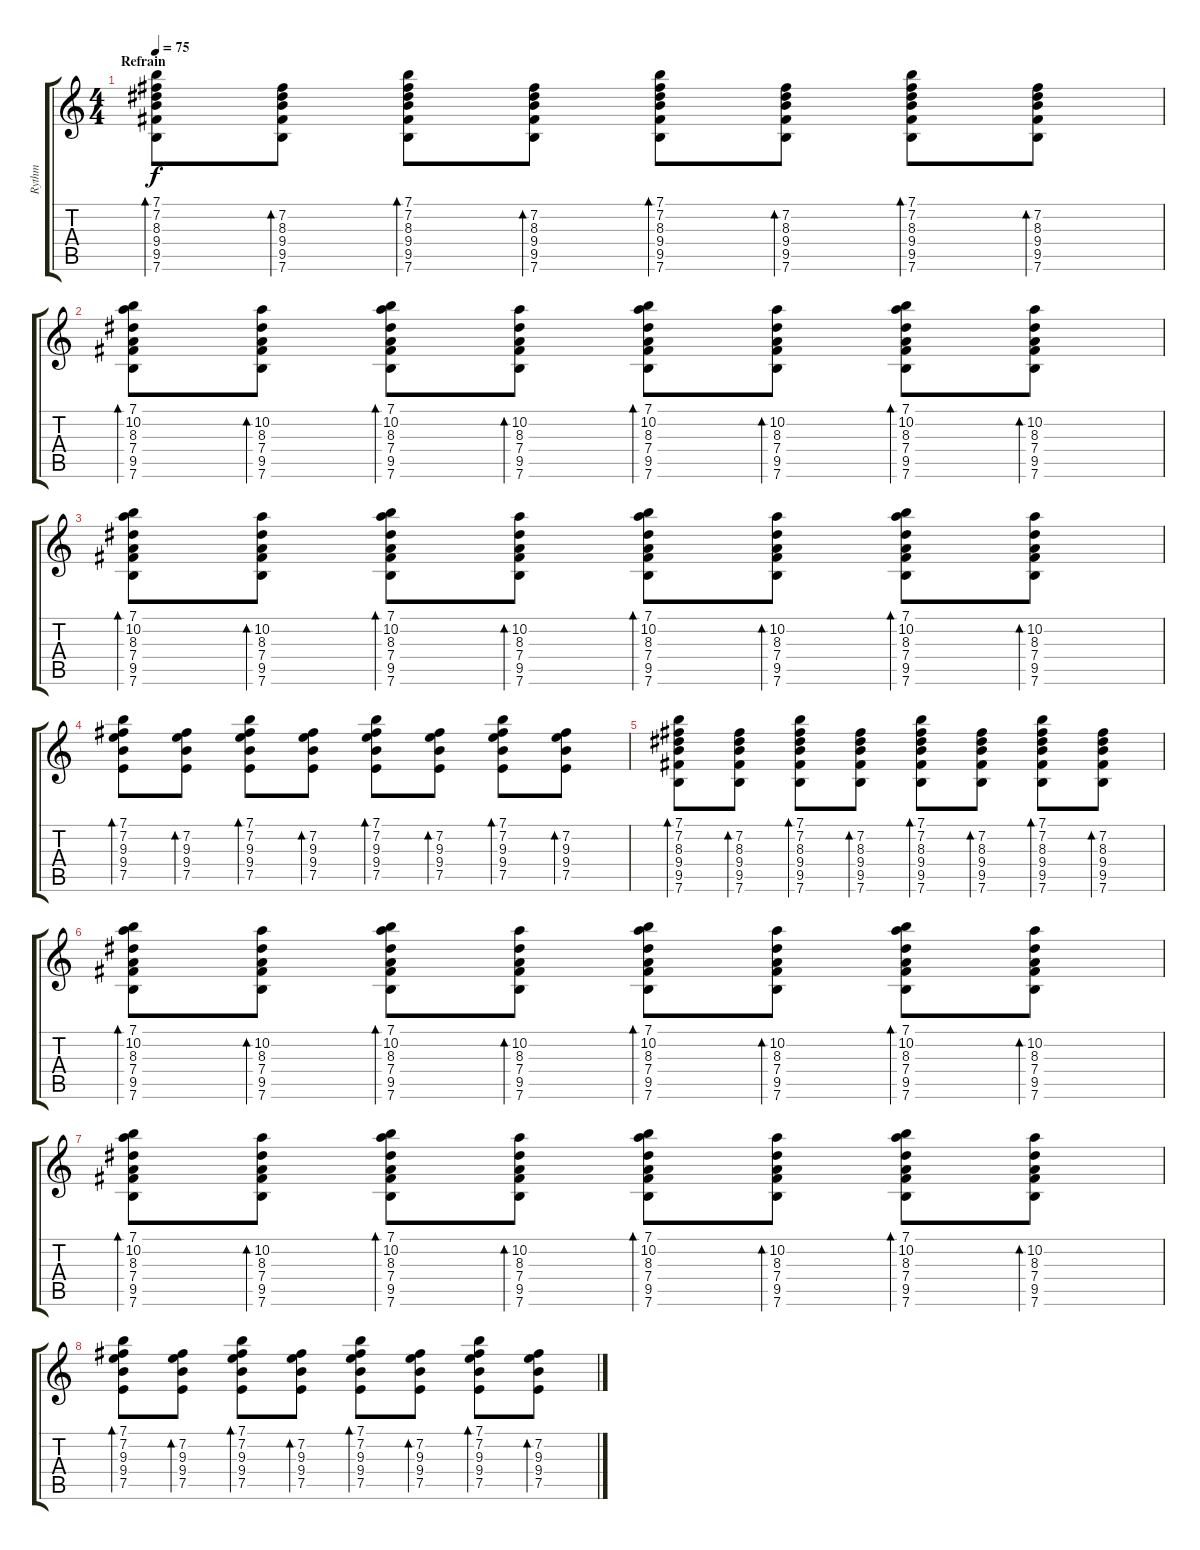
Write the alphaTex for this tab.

\track ("Rythm" "Rythm") {instrument acousticguitarnylon}
\staff {score tabs}
\tuning (E4 B3 G3 D3 A2 E2) {hide}
\ts (4 4)
\section ("" "Refrain")
\tempo 75
\clef g2
\ks c
(7.1 7.2 8.3 9.4 9.5 7.6).8{bd 30 dy f} (7.2 8.3 9.4 9.5 7.6).8{bd 30} (7.1 7.2 8.3 9.4 9.5 7.6).8{bd 30} (7.2 8.3 9.4 9.5 7.6).8{bd 30} (7.1 7.2 8.3 9.4 9.5 7.6).8{bd 30} (7.2 8.3 9.4 9.5 7.6).8{bd 30} (7.1 7.2 8.3 9.4 9.5 7.6).8{bd 30} (7.2 8.3 9.4 9.5 7.6).8{bd 30} |
(7.1 10.2 8.3 7.4 9.5 7.6).8{bd 30} (10.2 8.3 7.4 9.5 7.6).8{bd 30} (7.1 10.2 8.3 7.4 9.5 7.6).8{bd 30} (10.2 8.3 7.4 9.5 7.6).8{bd 30} (7.1 10.2 8.3 7.4 9.5 7.6).8{bd 30} (10.2 8.3 7.4 9.5 7.6).8{bd 30} (7.1 10.2 8.3 7.4 9.5 7.6).8{bd 30} (10.2 8.3 7.4 9.5 7.6).8{bd 30} |
(7.1 10.2 8.3 7.4 9.5 7.6).8{bd 30} (10.2 8.3 7.4 9.5 7.6).8{bd 30} (7.1 10.2 8.3 7.4 9.5 7.6).8{bd 30} (10.2 8.3 7.4 9.5 7.6).8{bd 30} (7.1 10.2 8.3 7.4 9.5 7.6).8{bd 30} (10.2 8.3 7.4 9.5 7.6).8{bd 30} (7.1 10.2 8.3 7.4 9.5 7.6).8{bd 30} (10.2 8.3 7.4 9.5 7.6).8{bd 30} |
(7.1 7.2 9.3 9.4 7.5).8{bd 30} (7.2 9.3 9.4 7.5).8{bd 30} (7.1 7.2 9.3 9.4 7.5).8{bd 30} (7.2 9.3 9.4 7.5).8{bd 30} (7.1 7.2 9.3 9.4 7.5).8{bd 30} (7.2 9.3 9.4 7.5).8{bd 30} (7.1 7.2 9.3 9.4 7.5).8{bd 30} (7.2 9.3 9.4 7.5).8{bd 30} |
(7.1 7.2 8.3 9.4 9.5 7.6).8{bd 30} (7.2 8.3 9.4 9.5 7.6).8{bd 30} (7.1 7.2 8.3 9.4 9.5 7.6).8{bd 30} (7.2 8.3 9.4 9.5 7.6).8{bd 30} (7.1 7.2 8.3 9.4 9.5 7.6).8{bd 30} (7.2 8.3 9.4 9.5 7.6).8{bd 30} (7.1 7.2 8.3 9.4 9.5 7.6).8{bd 30} (7.2 8.3 9.4 9.5 7.6).8{bd 30} |
(7.1 10.2 8.3 7.4 9.5 7.6).8{bd 30} (10.2 8.3 7.4 9.5 7.6).8{bd 30} (7.1 10.2 8.3 7.4 9.5 7.6).8{bd 30} (10.2 8.3 7.4 9.5 7.6).8{bd 30} (7.1 10.2 8.3 7.4 9.5 7.6).8{bd 30} (10.2 8.3 7.4 9.5 7.6).8{bd 30} (7.1 10.2 8.3 7.4 9.5 7.6).8{bd 30} (10.2 8.3 7.4 9.5 7.6).8{bd 30} |
(7.1 10.2 8.3 7.4 9.5 7.6).8{bd 30} (10.2 8.3 7.4 9.5 7.6).8{bd 30} (7.1 10.2 8.3 7.4 9.5 7.6).8{bd 30} (10.2 8.3 7.4 9.5 7.6).8{bd 30} (7.1 10.2 8.3 7.4 9.5 7.6).8{bd 30} (10.2 8.3 7.4 9.5 7.6).8{bd 30} (7.1 10.2 8.3 7.4 9.5 7.6).8{bd 30} (10.2 8.3 7.4 9.5 7.6).8{bd 30} |
(7.1 7.2 9.3 9.4 7.5).8{bd 30} (7.2 9.3 9.4 7.5).8{bd 30} (7.1 7.2 9.3 9.4 7.5).8{bd 30} (7.2 9.3 9.4 7.5).8{bd 30} (7.1 7.2 9.3 9.4 7.5).8{bd 30} (7.2 9.3 9.4 7.5).8{bd 30} (7.1 7.2 9.3 9.4 7.5).8{bd 30} (7.2 9.3 9.4 7.5).8{bd 30}
